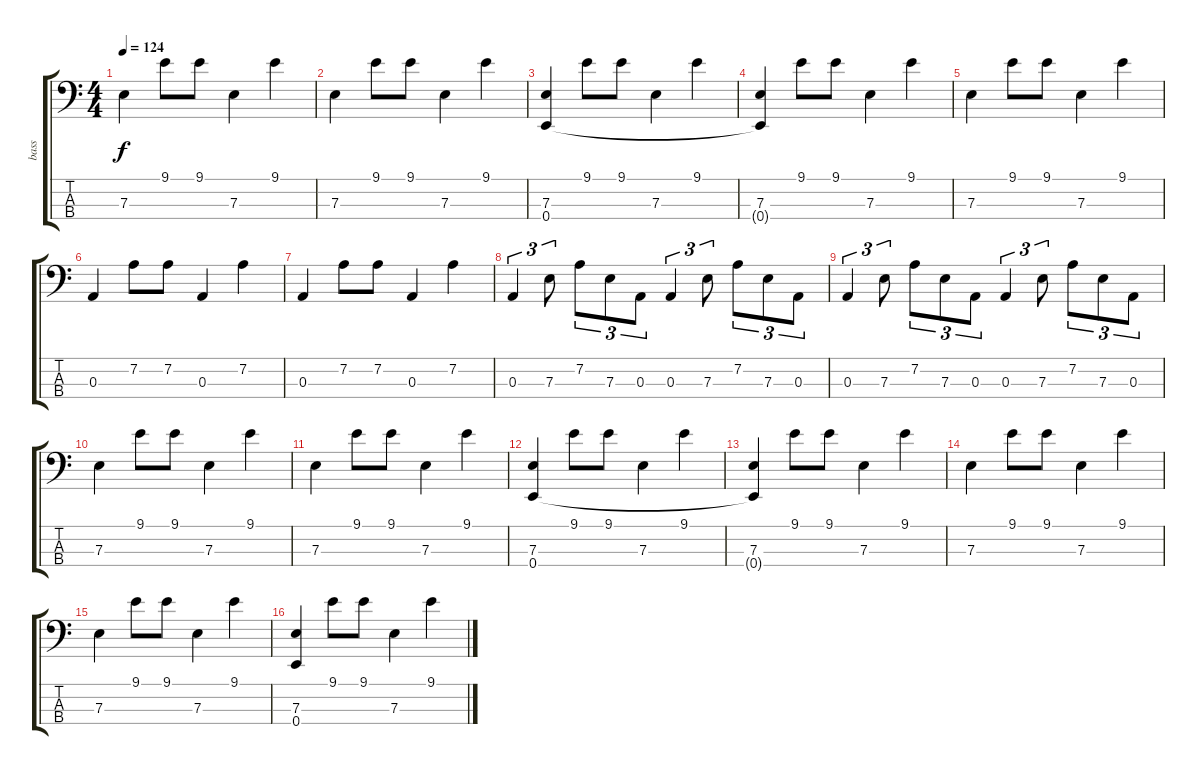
\track ("bass" "bass") {instrument fretlessbass}
\staff {score tabs}
\tuning (G2 D2 A1 E1) {hide}
\ts (4 4)
\tempo 124
\clef f4
\ks c
7.3.4{dy f} 9.1.8 9.1.8 7.3.4 9.1.4 |
7.3.4 9.1.8 9.1.8 7.3.4 9.1.4 |
(7.3 0.4).4 9.1.8 9.1.8 7.3.4 9.1.4 |
(7.3 0.4{t}).4 9.1.8 9.1.8 7.3.4 9.1.4 |
7.3.4 9.1.8 9.1.8 7.3.4 9.1.4 |
0.3.4 7.2.8 7.2.8 0.3.4 7.2.4 |
0.3.4 7.2.8 7.2.8 0.3.4 7.2.4 |
0.3.4{tu (3 2)} 7.3.8{tu (3 2)} 7.2.8{tu (3 2)} 7.3.8{tu (3 2)} 0.3.8{tu (3 2)} 0.3.4{tu (3 2)} 7.3.8{tu (3 2)} 7.2.8{tu (3 2)} 7.3.8{tu (3 2)} 0.3.8{tu (3 2)} |
0.3.4{tu (3 2)} 7.3.8{tu (3 2)} 7.2.8{tu (3 2)} 7.3.8{tu (3 2)} 0.3.8{tu (3 2)} 0.3.4{tu (3 2)} 7.3.8{tu (3 2)} 7.2.8{tu (3 2)} 7.3.8{tu (3 2)} 0.3.8{tu (3 2)} |
7.3.4{volume 4} 9.1.8 9.1.8 7.3.4 9.1.4 |
7.3.4 9.1.8 9.1.8 7.3.4 9.1.4 |
(7.3 0.4).4 9.1.8 9.1.8 7.3.4 9.1.4 |
(7.3 0.4{t}).4 9.1.8 9.1.8 7.3.4 9.1.4 |
7.3.4 9.1.8 9.1.8 7.3.4 9.1.4 |
7.3.4 9.1.8 9.1.8 7.3.4 9.1.4 |
(7.3 0.4).4 9.1.8 9.1.8 7.3.4 9.1.4
